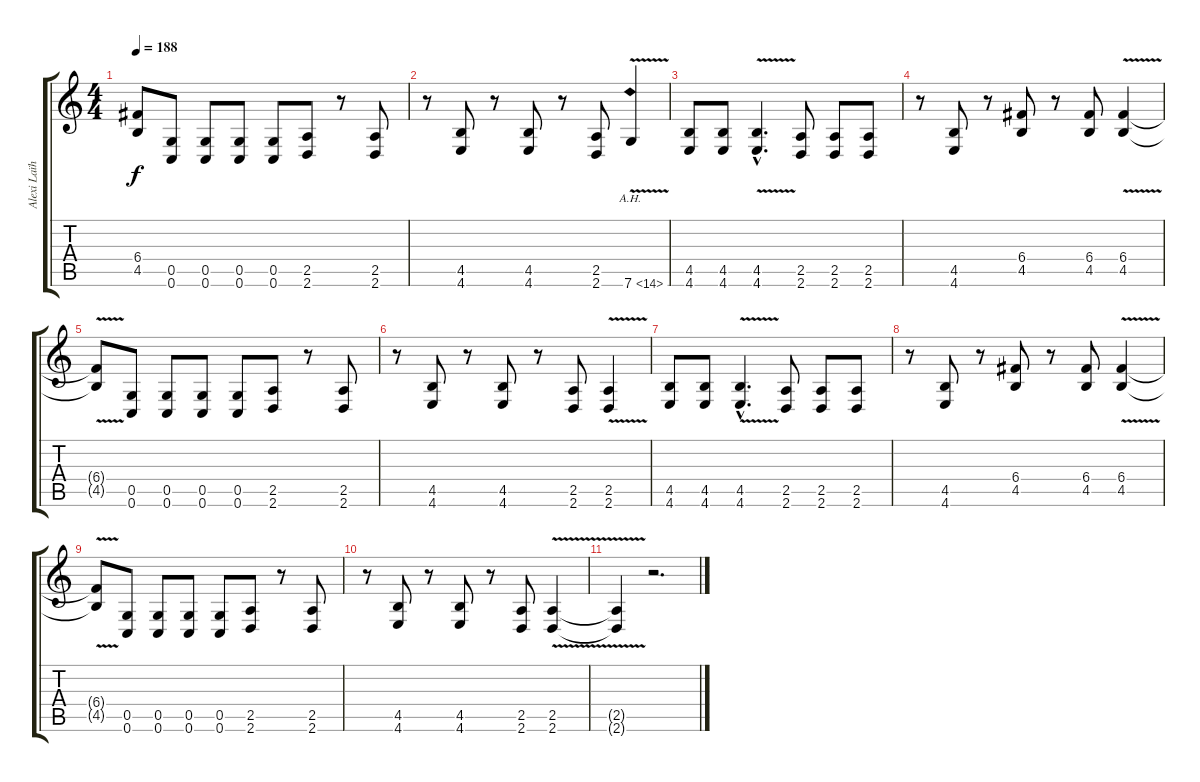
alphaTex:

\track ("Alexi Laïho" "Alexi Laïh") {instrument distortionguitar}
\staff {score tabs}
\tuning (D4 A3 F3 C3 G2 C2) {hide}
\ts (4 4)
\tempo 188
\clef g2
\ks c
(6.4{t} 4.5{t}).8{dy f} (0.5 0.6).8 (0.5 0.6).8 (0.5 0.6).8 (0.5 0.6).8 (2.5 2.6).8 r.8 (2.5 2.6).8 |
r.8 (4.5 4.6).8 r.8 (4.5 4.6).8 r.8 (2.5 2.6).8 7.6{ah 7 v}.4 |
(4.5 4.6).8 (4.5 4.6).8 (4.5{hac} 4.6{v hac}).4{d} (2.5 2.6).8 (2.5 2.6).8 (2.5 2.6).8 |
r.8 (4.5 4.6).8 r.8 (6.4 4.5).8 r.8 (6.4 4.5).8 (6.4 4.5{v}).4 |
(6.4{t} 4.5{t}).8 (0.5 0.6).8 (0.5 0.6).8 (0.5 0.6).8 (0.5 0.6).8 (2.5 2.6).8 r.8 (2.5 2.6).8 |
r.8 (4.5 4.6).8 r.8 (4.5 4.6).8 r.8 (2.5 2.6).8 (2.5 2.6{v}).4 |
(4.5 4.6).8 (4.5 4.6).8 (4.5{hac} 4.6{v hac}).4{d} (2.5 2.6).8 (2.5 2.6).8 (2.5 2.6).8 |
r.8 (4.5 4.6).8 r.8 (6.4 4.5).8 r.8 (6.4 4.5).8 (6.4 4.5{v}).4 |
(6.4{t} 4.5{t}).8 (0.5 0.6).8 (0.5 0.6).8 (0.5 0.6).8 (0.5 0.6).8 (2.5 2.6).8 r.8 (2.5 2.6).8 |
r.8 (4.5 4.6).8 r.8 (4.5 4.6).8 r.8 (2.5 2.6).8 (2.5 2.6{v}).4 |
(2.5{t} 2.6{t}).4 r.2{d}
